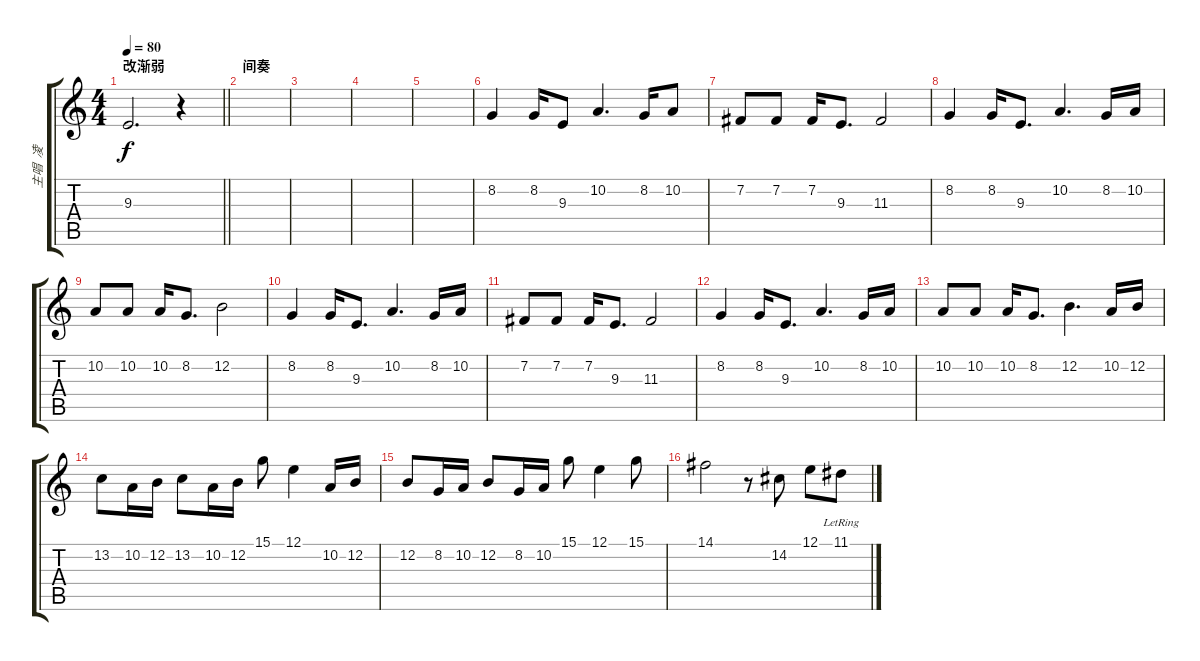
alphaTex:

\track ("主唱  凌" "主唱  凌") {instrument stringensemble1 bank 3}
\staff {score tabs}
\tuning (E4 B3 G3 D3 A2 E2) {hide}
\ts (4 4)
\section ("" "改渐弱")
\tempo 80
\clef g2
\barLineRight lightlight
\ks c
9.3.2{d dy f} r.4 |
\section ("" "间奏")
|
|
|
|
8.2.4 8.2.16 9.3.8 10.2.4{d} 8.2.16 10.2.8 |
7.2.8 7.2.8 7.2.16 9.3.8{d} 11.3.2 |
8.2.4 8.2.16 9.3.8{d} 10.2.4{d} 8.2.16 10.2.16 |
10.2.8 10.2.8 10.2.16 8.2.8{d} 12.2.2 |
8.2.4 8.2.16 9.3.8{d} 10.2.4{d} 8.2.16 10.2.16 |
7.2.8 7.2.8 7.2.16 9.3.8{d} 11.3.2 |
8.2.4 8.2.16 9.3.8{d} 10.2.4{d} 8.2.16 10.2.16 |
10.2.8 10.2.8 10.2.16 8.2.8{d} 12.2.4{d} 10.2.16 12.2.16 |
13.2.8 10.2.16 12.2.16 13.2.8 10.2.16 12.2.16 15.1.8 12.1.4 10.2.16 12.2.16 |
12.2.8 8.2.16 10.2.16 12.2.8 8.2.16 10.2.16 15.1.8 12.1.4 15.1.8 |
14.1.2 r.8 14.2.8 12.1.8 11.1{lr}.8
